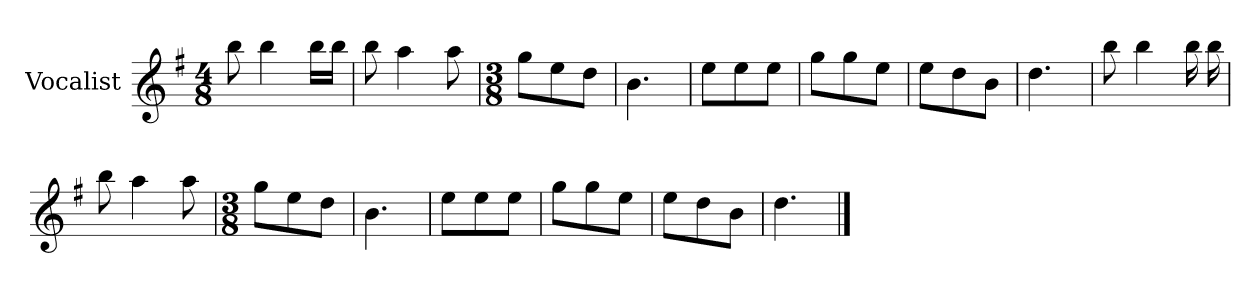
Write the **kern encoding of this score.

**kern
*part1
*staff1
*I"Vocalist
*k[f#]
*G:
*M4/8
=
8bb
4bb
16bbLL
16bbJJ
=1
8bb
4aa
8aa
=2
*M3/8
8ggL
8ee
8ddJ
=3
4.b
=4
8eeL
8ee
8eeJ
=5
8ggL
8gg
8eeJ
=6
8eeL
8dd
8bJ
=7
4.dd
=
8bb
4bb
16bb
16bb
=1
8bb
4aa
8aa
=2
*M3/8
8ggL
8ee
8ddJ
=3
4.b
=4
8eeL
8ee
8eeJ
=5
8ggL
8gg
8eeJ
=6
8eeL
8dd
8bJ
=7
4.dd
==
*-
